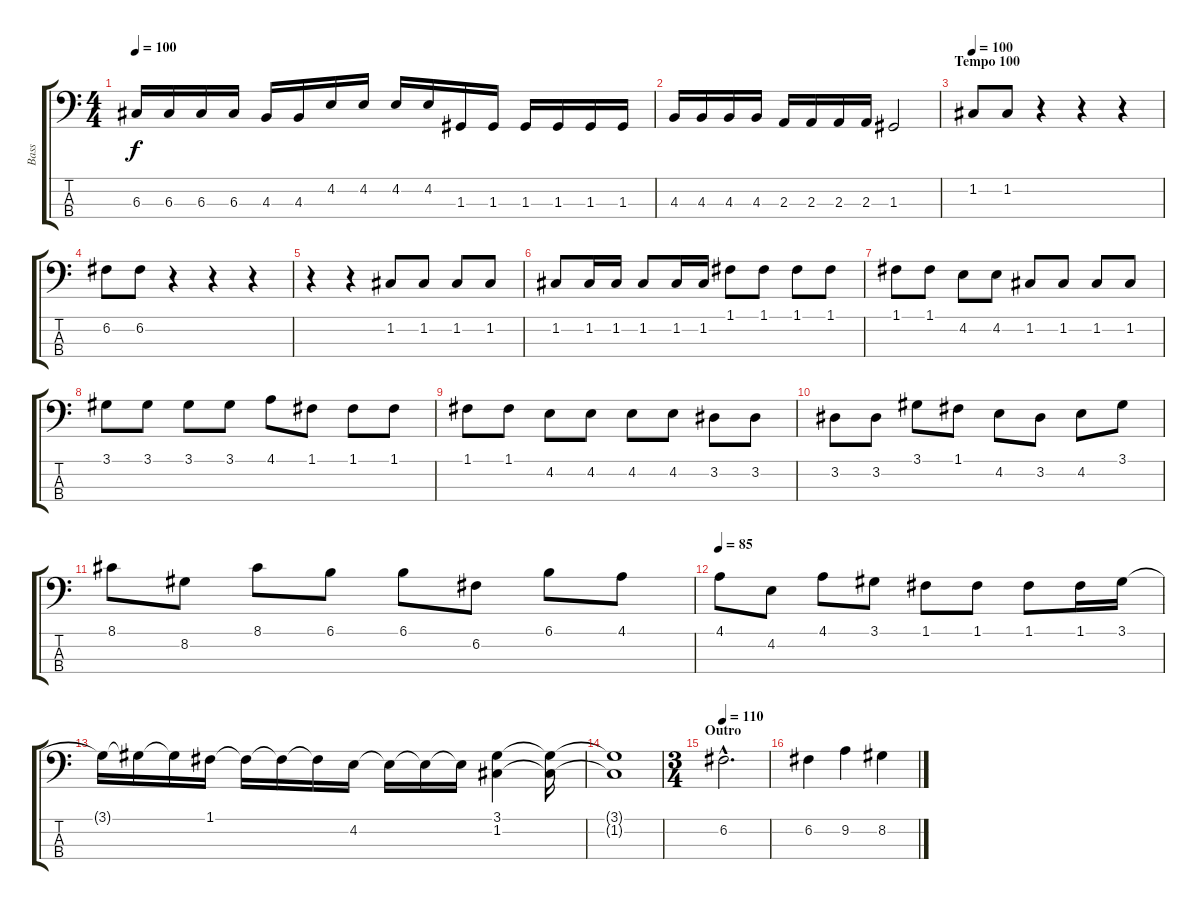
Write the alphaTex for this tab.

\track ("Bass" "Bass") {instrument slapbass2}
\staff {score tabs}
\tuning (F2 C2 G1 D1) {hide}
\ts (4 4)
\tempo 100
\clef f4
\ks c
6.3.16{dy f} 6.3.16 6.3.16 6.3.16 4.3.16 4.3.16 4.2.16 4.2.16 4.2.16 4.2.16 1.3.16 1.3.16 1.3.16 1.3.16 1.3.16 1.3.16 |
4.3.16 4.3.16 4.3.16 4.3.16 2.3.16 2.3.16 2.3.16 2.3.16 1.3.2 |
\section ("" "Tempo 100")
\tempo 100
1.2.8 1.2.8 r.4 r.4 r.4 |
6.2.8 6.2.8 r.4 r.4 r.4 |
r.4 r.4 1.2.8 1.2.8 1.2.8 1.2.8 |
1.2.8 1.2.16 1.2.16 1.2.8 1.2.16 1.2.16 1.1.8 1.1.8 1.1.8 1.1.8 |
1.1.8 1.1.8 4.2.8 4.2.8 1.2.8 1.2.8 1.2.8 1.2.8 |
3.1.8 3.1.8 3.1.8 3.1.8 4.1.8 1.1.8 1.1.8 1.1.8 |
1.1.8 1.1.8 4.2.8 4.2.8 4.2.8 4.2.8 3.2.8 3.2.8 |
3.2.8 3.2.8 3.1.8 1.1.8 4.2.8 3.2.8 4.2.8 3.1.8 |
8.1.8 8.2.8 8.1.8 6.1.8 6.1.8 6.2.8 6.1.8 4.1.8 |
\tempo 85
4.1.8 4.2.8 4.1.8 3.1.8 1.1.8 1.1.8 1.1.8 1.1.16 3.1.16 |
3.1{t}.16 3.1{t}.16 3.1{t}.16 1.1.16 1.1{t}.16 1.1{t}.16 1.1{t}.16 4.2.16 4.2{t}.16 4.2{t}.16 4.2{t}.16 (3.1 1.2).4 (3.1{t} 1.2{t}).16 |
(3.1{t} 1.2{t}).1 |
\ts (3 4)
\section ("" "Outro")
\tempo 110
6.2{hac}.2{d} |
6.2.4 9.2.4 8.2.4
